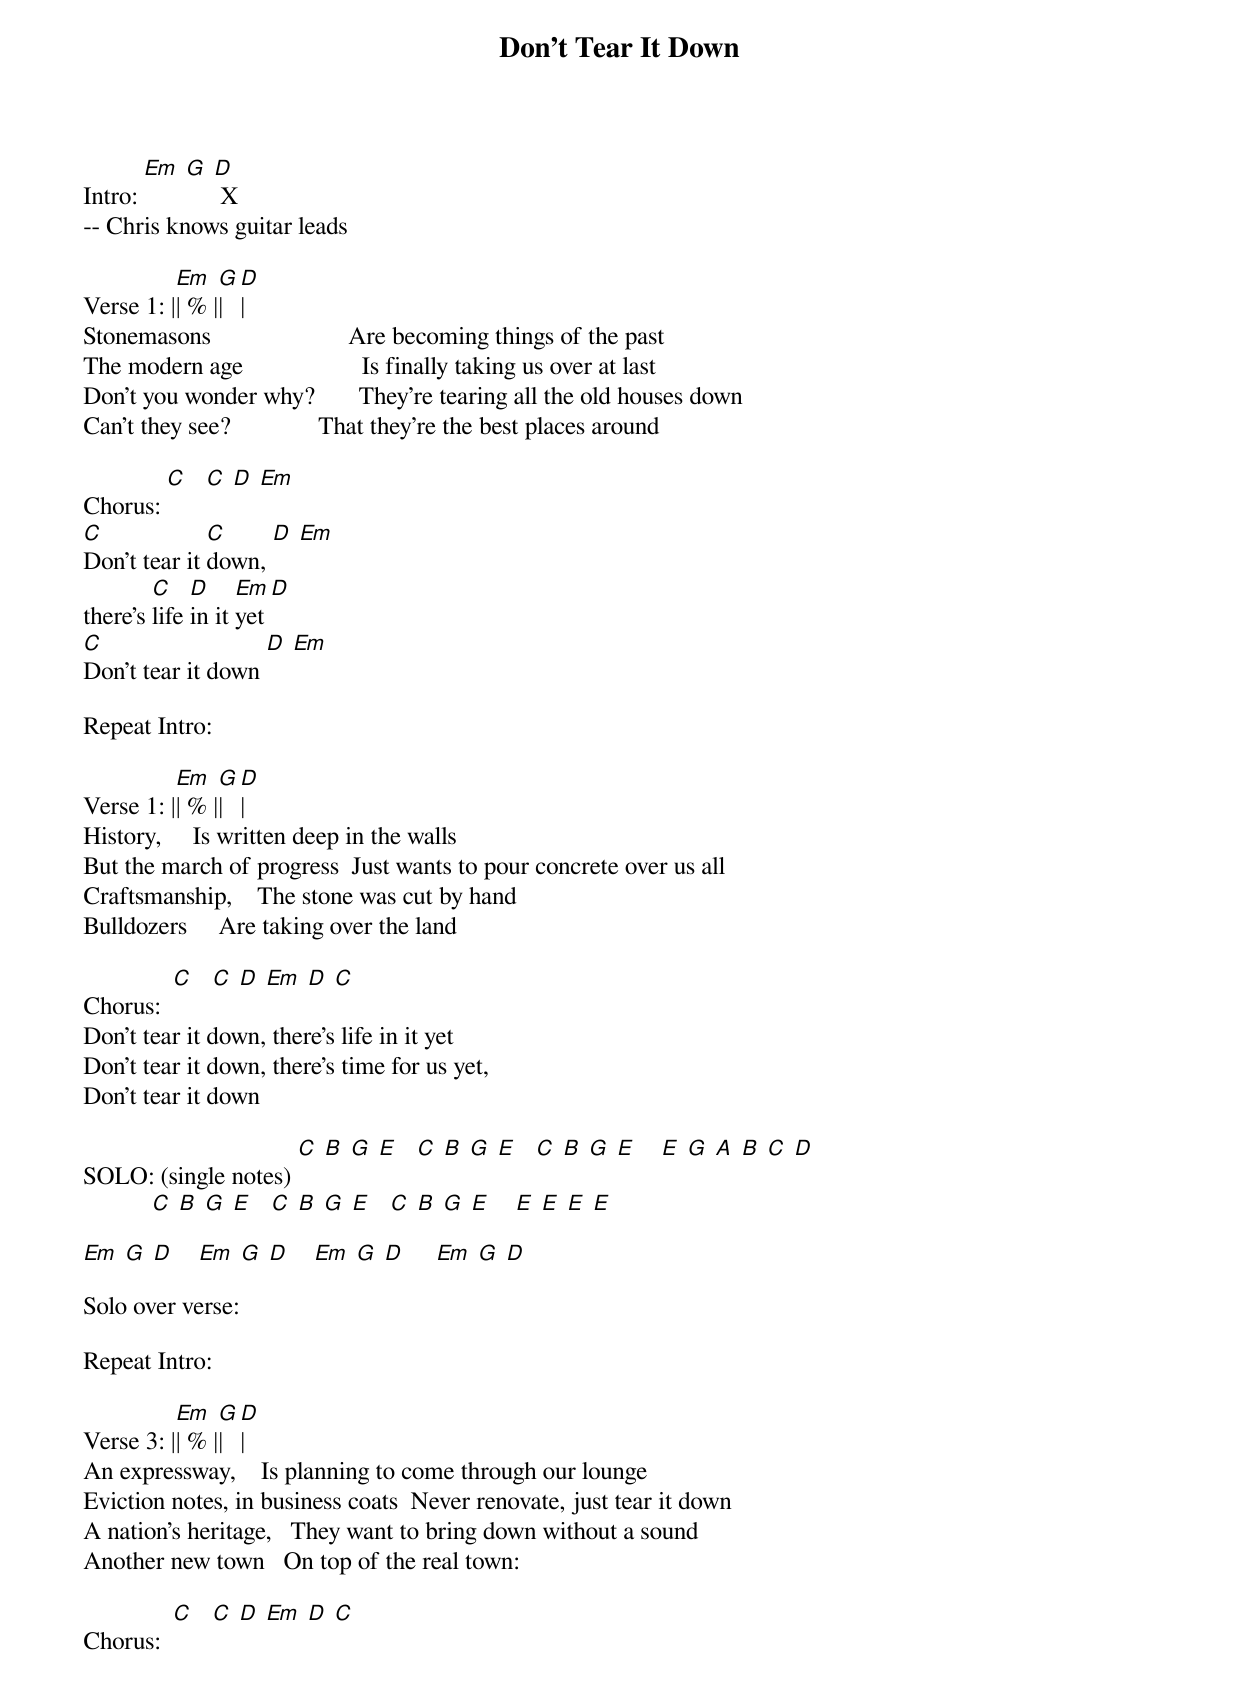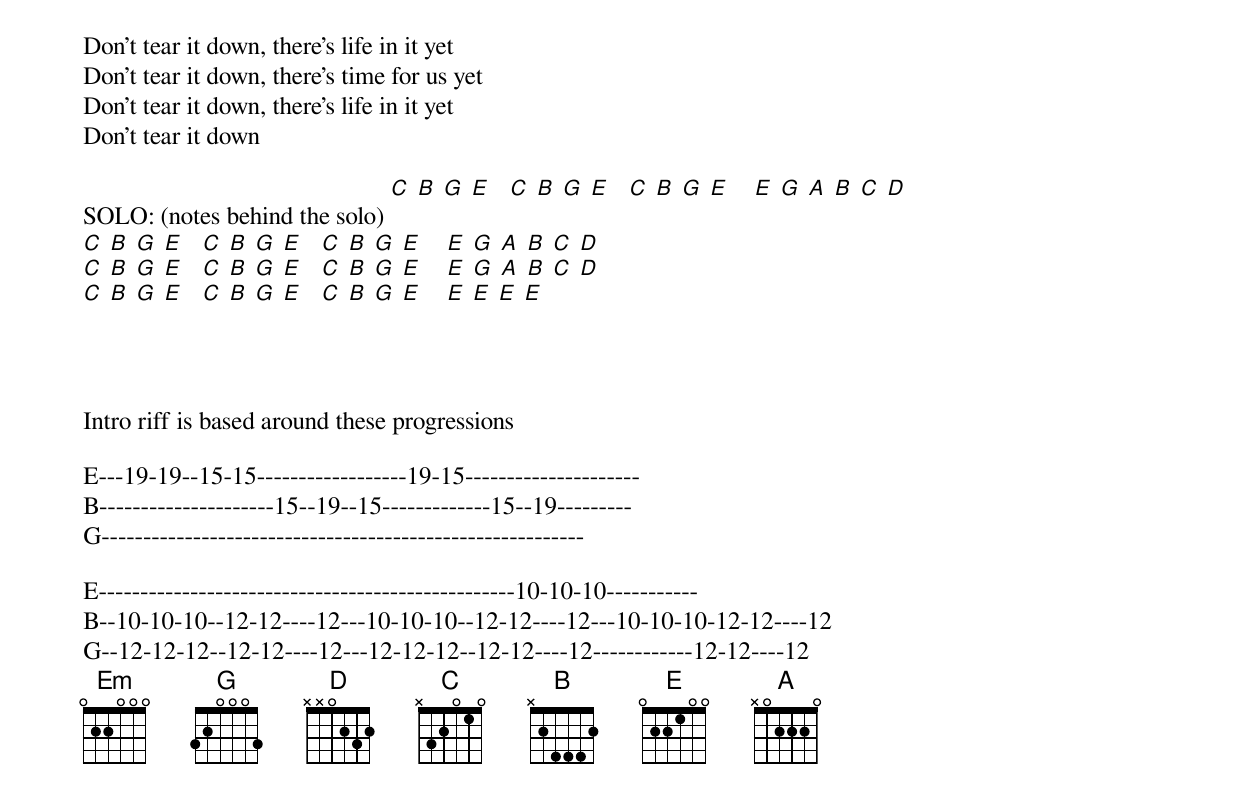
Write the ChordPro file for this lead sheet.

{t: Don't Tear It Down}
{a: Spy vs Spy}

Intro: [Em] [G] [D] X
-- Chris knows guitar leads

Verse 1: |[Em]| % |[G]| [D]|
Stonemasons                     	Are becoming things of the past
The modern age                 		Is finally taking us over at last
Don't you wonder why?     		They're tearing all the old houses down
Can't they see?            		That they're the best places around

Chorus: [C]   [C] [D] [Em]
[C]Don't tear it [C]down, [D] [Em]
there's [C]life [D]in it [Em]yet [D]
[C]Don't tear it down [D] [Em]

Repeat Intro:

Verse 1: |[Em]| % |[G]| [D]|
History,					Is written deep in the walls
But the march of progress		Just wants to pour concrete over us all
Craftsmanship,				The stone was cut by hand
Bulldozers					Are taking over the land

Chorus:  [C]   [C] [D] [Em] [D] [C]
Don't tear it down, there's life in it yet
Don't tear it down, there's time for us yet,
Don't tear it down

SOLO: (single notes)	[C] [B] [G] [E]   [C] [B] [G] [E]   [C] [B] [G] [E]    [E] [G] [A] [B] [C] [D]
		       		[C] [B] [G] [E]   [C] [B] [G] [E]   [C] [B] [G] [E]    [E] [E] [E] [E]

[Em] [G] [D]    [Em] [G] [D]    [Em] [G] [D]     [Em] [G] [D]

Solo over verse:

Repeat Intro:

Verse 3: |[Em]| % |[G]| [D]|
An expressway,				Is planning to come through our lounge
Eviction notes, in business coats		Never renovate, just tear it down
A nation's heritage,			They want to bring down without a sound
Another new town			On top of the real town:

Chorus:  [C]   [C] [D] [Em] [D] [C]
Don't tear it down, there's life in it yet
Don't tear it down, there's time for us yet
Don't tear it down, there's life in it yet
Don't tear it down

SOLO: (notes behind the solo)	[C] [B] [G] [E]   [C] [B] [G] [E]   [C] [B] [G] [E]    [E] [G] [A] [B] [C] [D]
[C] [B] [G] [E]   [C] [B] [G] [E]   [C] [B] [G] [E]    [E] [G] [A] [B] [C] [D]
[C] [B] [G] [E]   [C] [B] [G] [E]   [C] [B] [G] [E]    [E] [G] [A] [B] [C] [D]
[C] [B] [G] [E]   [C] [B] [G] [E]   [C] [B] [G] [E]    [E] [E] [E] [E]




Intro riff is based around these progressions

E---19-19--15-15------------------19-15---------------------
B---------------------15--19--15-------------15--19---------
G----------------------------------------------------------

E--------------------------------------------------10-10-10-----------
B--10-10-10--12-12----12---10-10-10--12-12----12---10-10-10-12-12----12
G--12-12-12--12-12----12---12-12-12--12-12----12------------12-12----12
